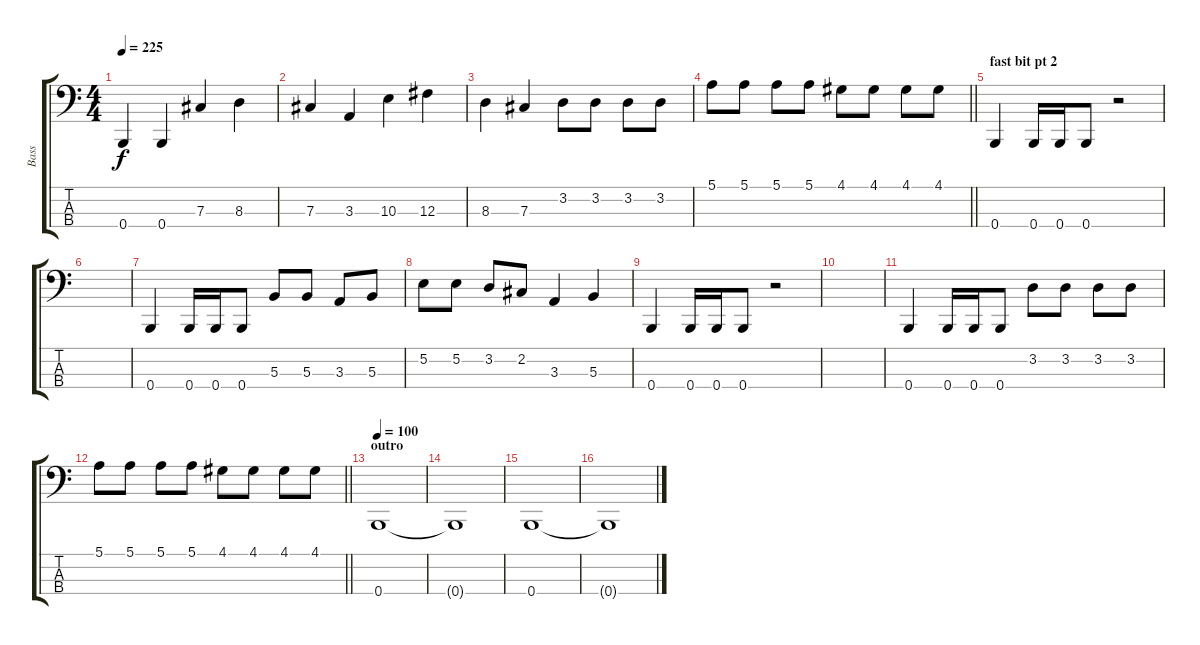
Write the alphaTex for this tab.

\track ("Bass" "Bass") {instrument electricbasspick}
\staff {score tabs}
\tuning (E2 B1 Gb1 B0) {hide}
\ts (4 4)
\tempo 225
\clef f4
\ks c
0.4.4{dy f} 0.4.4 7.3.4 8.3.4 |
7.3.4 3.3.4 10.3.4 12.3.4 |
8.3.4 7.3.4 3.2.8 3.2.8 3.2.8 3.2.8 |
\barLineRight lightlight
5.1.8 5.1.8 5.1.8 5.1.8 4.1.8 4.1.8 4.1.8 4.1.8 |
\section ("" "fast bit pt 2")
0.4.4 0.4.16 0.4.16 0.4.8 r.2 |
|
0.4.4 0.4.16 0.4.16 0.4.8 5.3.8 5.3.8 3.3.8 5.3.8 |
5.2.8 5.2.8 3.2.8 2.2.8 3.3.4 5.3.4 |
0.4.4 0.4.16 0.4.16 0.4.8 r.2 |
|
0.4.4 0.4.16 0.4.16 0.4.8 3.2.8 3.2.8 3.2.8 3.2.8 |
\barLineRight lightlight
5.1.8 5.1.8 5.1.8 5.1.8 4.1.8 4.1.8 4.1.8 4.1.8 |
\section ("" "outro")
\tempo 100
0.4.1 |
0.4{t}.1 |
0.4.1 |
0.4{t}.1
